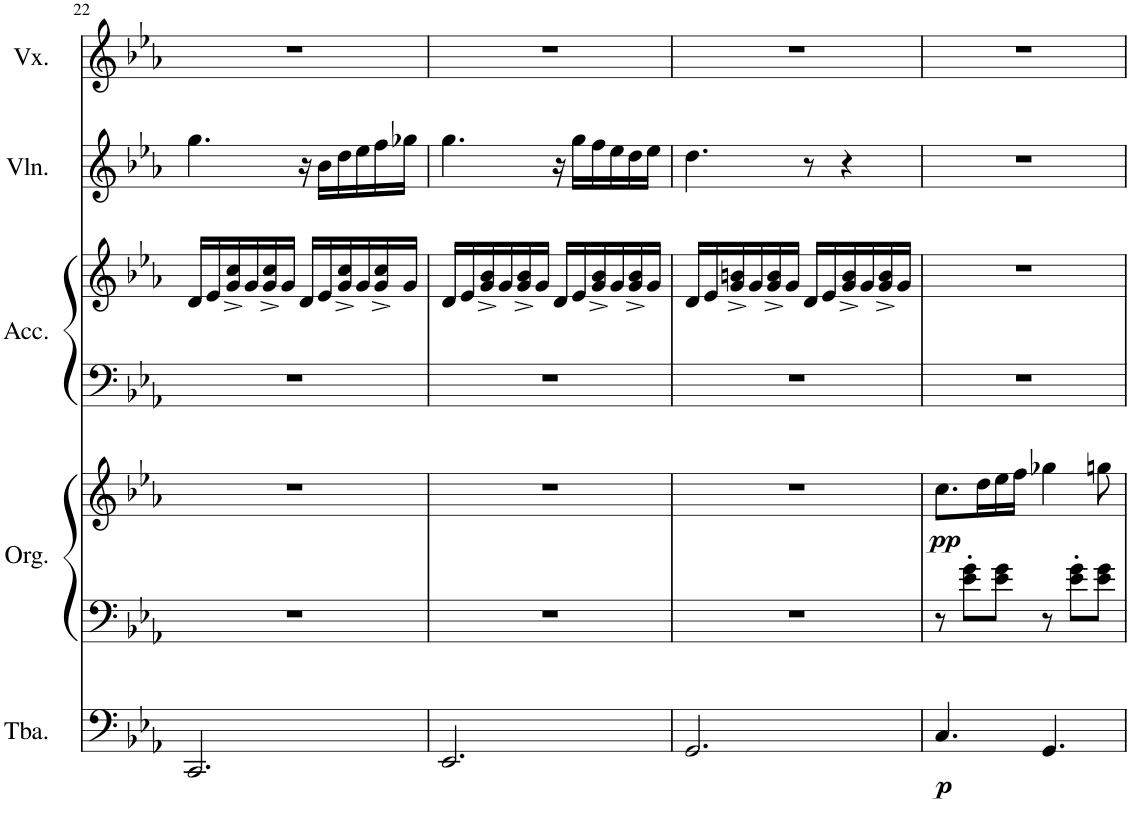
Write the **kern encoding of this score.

**kern	**dynam	**kern	**kern	**dynam	**kern	**kern	**kern	**kern
*part5	*part5	*part4	*part4	*part4	*part3	*part3	*part2	*part1
*staff7	*staff7	*staff6	*staff5	*staff5/6	*staff4	*staff3	*staff2	*staff1
*I"Tuba	*	*I"Orgue	*	*	*I"Accordéon	*	*I"Violon	*I"Voix
*I'Tba.	*	*I'Org.	*	*	*I'Acc.	*	*I'Vln.	*I'Vx.
!!LO:PB:g=z
*clefF4	*	*clefF4	*clefG2	*	*clefF4	*clefG2	*clefG2	*clefG2
*k[b-e-a-]	*	*k[b-e-a-]	*k[b-e-a-]	*	*k[b-e-a-]	*k[b-e-a-]	*k[b-e-a-]	*k[b-e-a-]
*M6/8	*	*M6/8	*M6/8	*	*M6/8	*M6/8	*M6/8	*M6/8
=22	=22	=22	=22	=22	=22	=22	=22	=22
2.CC/	.	2.r	2.r	.	2.r	16d/LL	4.gg\	2.r
.	.	.	.	.	.	16e-/	.	.
.	.	.	.	.	.	16g/^ 16cc/^	.	.
.	.	.	.	.	.	16g/	.	.
.	.	.	.	.	.	16g/^ 16cc/^	.	.
.	.	.	.	.	.	16g/JJ	.	.
.	.	.	.	.	.	16d/LL	16r	.
.	.	.	.	.	.	16e-/	16b-\LL	.
.	.	.	.	.	.	16g/^ 16cc/^	16dd\	.
.	.	.	.	.	.	16g/	16ee-\	.
.	.	.	.	.	.	16g/^ 16cc/^	16ff\	.
.	.	.	.	.	.	16g/JJ	16gg-X\JJ	.
=23	=23	=23	=23	=23	=23	=23	=23	=23
2.EE-/	.	2.r	2.r	.	2.r	16d/LL	4.gg\	2.r
.	.	.	.	.	.	16e-/	.	.
.	.	.	.	.	.	16g/^ 16b-/^	.	.
.	.	.	.	.	.	16g/	.	.
.	.	.	.	.	.	16g/^ 16b-/^	.	.
.	.	.	.	.	.	16g/JJ	.	.
.	.	.	.	.	.	16d/LL	16r	.
.	.	.	.	.	.	16e-/	16gg\LL	.
.	.	.	.	.	.	16g/^ 16b-/^	16ff\	.
.	.	.	.	.	.	16g/	16ee-\	.
.	.	.	.	.	.	16g/^ 16b-/^	16dd\	.
.	.	.	.	.	.	16g/JJ	16ee-\JJ	.
=24	=24	=24	=24	=24	=24	=24	=24	=24
2.GG/	.	2.r	2.r	.	2.r	16d/LL	4.dd\	2.r
.	.	.	.	.	.	16e-/	.	.
.	.	.	.	.	.	16g/^ 16bn/^	.	.
.	.	.	.	.	.	16g/	.	.
.	.	.	.	.	.	16g/^ 16b/^	.	.
.	.	.	.	.	.	16g/JJ	.	.
.	.	.	.	.	.	16d/LL	8r	.
.	.	.	.	.	.	16e-/	.	.
.	.	.	.	.	.	16g/^ 16b/^	4r	.
.	.	.	.	.	.	16g/	.	.
.	.	.	.	.	.	16g/^ 16b/^	.	.
.	.	.	.	.	.	16g/JJ	.	.
=25	=25	=25	=25	=25	=25	=25	=25	=25
!	!LO:DY:b	!	!	!LO:DY:b	!	!	!	!
4.C/	p	8r	8.cc\L	pp	2.r	2.r	2.r	2.r
.	.	8e-\' 8g\'L	.	.	.	.	.	.
.	.	.	16dd\L	.	.	.	.	.
.	.	8e-\ 8g\J	16ee-\	.	.	.	.	.
.	.	.	16ff\JJ	.	.	.	.	.
4.GG/	.	8r	4gg-X\	.	.	.	.	.
.	.	8e-\' 8g\'L	.	.	.	.	.	.
.	.	8e-\ 8g\J	8ggn\	.	.	.	.	.
=	=	=	=	=	=	=	=	=
*-	*-	*-	*-	*-	*-	*-	*-	*-
